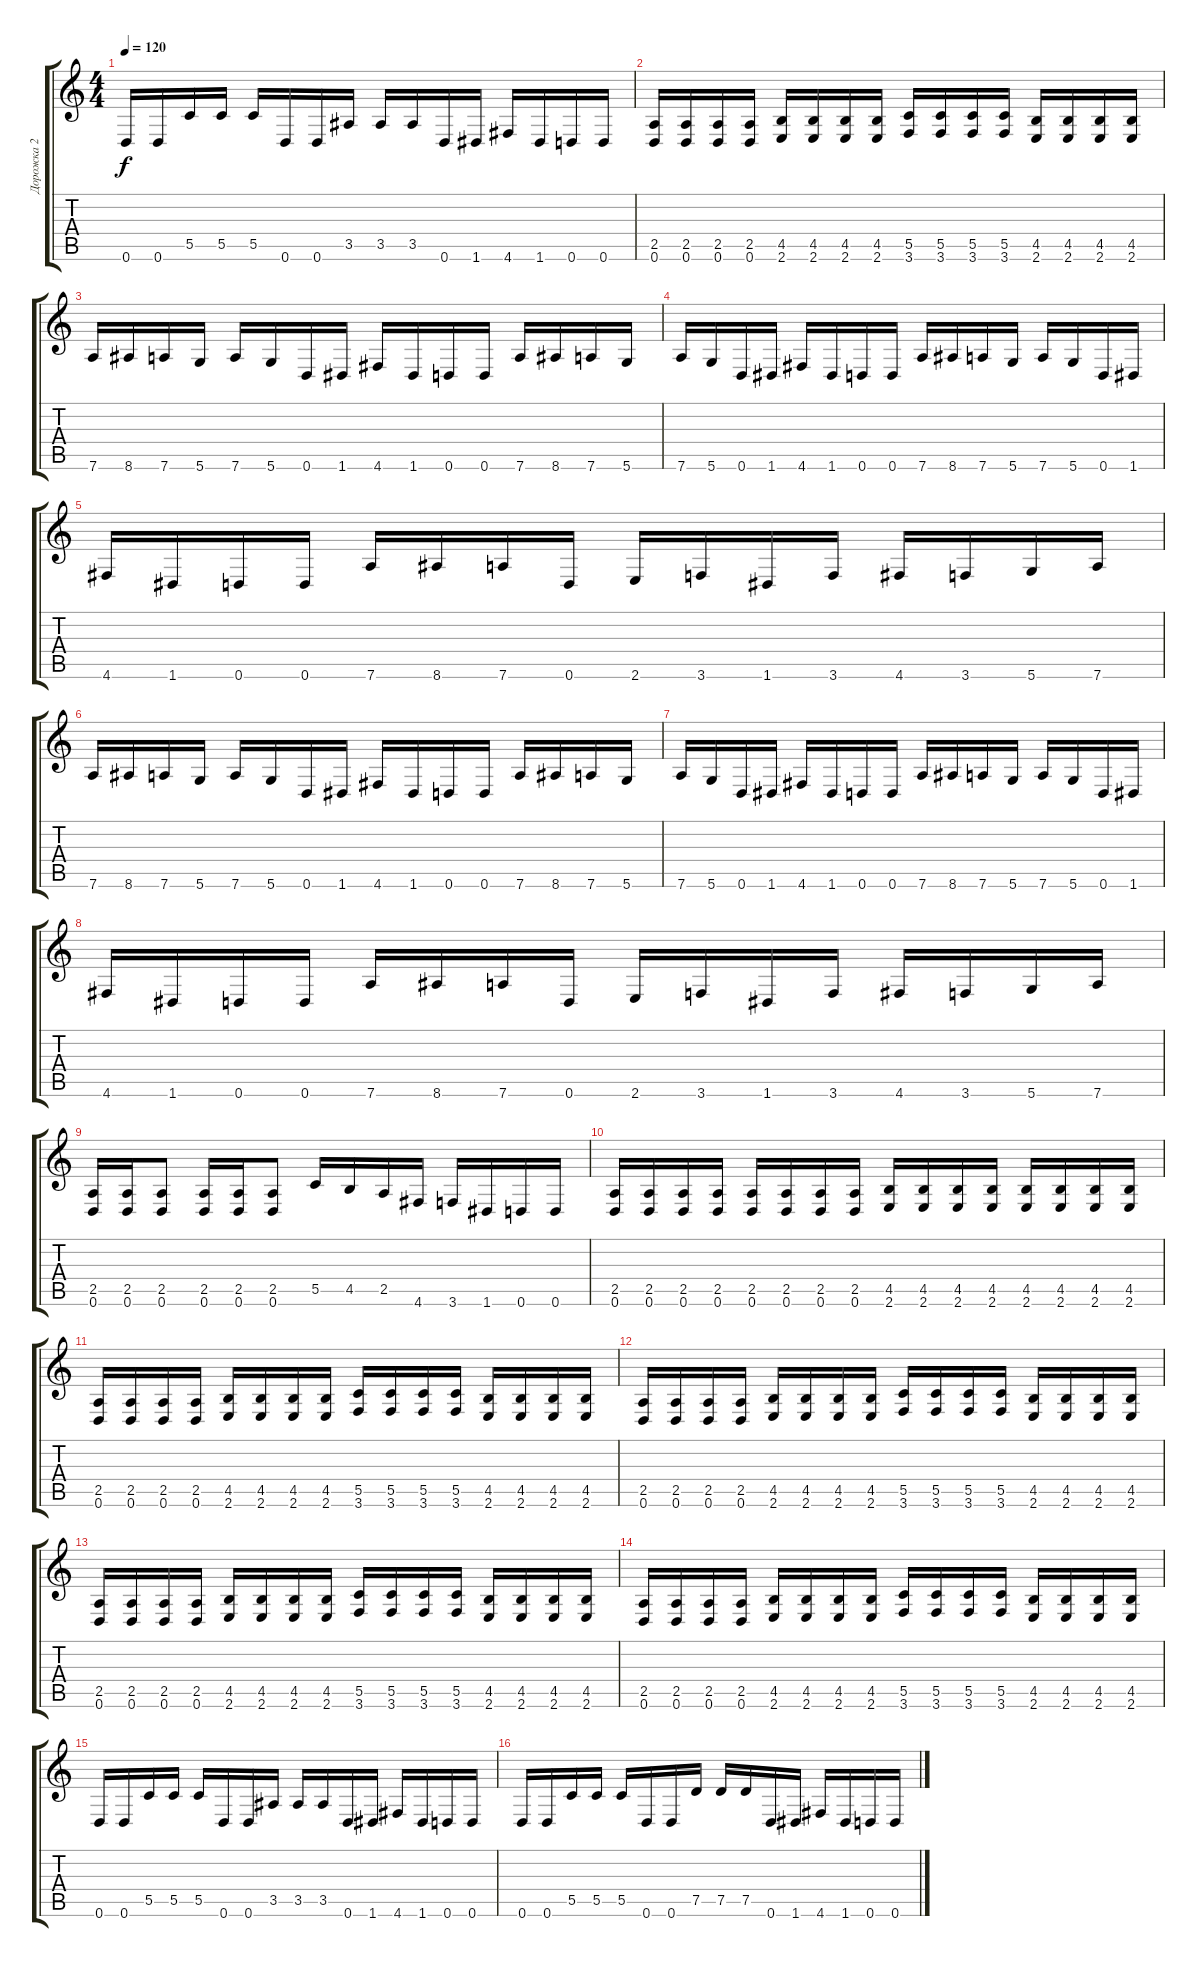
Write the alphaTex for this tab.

\track ("Дорожка 2" "Дорожка 2") {instrument distortionguitar}
\staff {score tabs}
\tuning (D4 A3 F3 C3 G2 D2) {hide}
\ts (4 4)
\tempo 120
\clef g2
\ks c
0.6.16{dy f} 0.6.16 5.5.16 5.5.16 5.5.16 0.6.16 0.6.16 3.5.16 3.5.16 3.5.16 0.6.16 1.6.16 4.6.16 1.6.16 0.6.16 0.6.16 |
(2.5 0.6).16 (2.5 0.6).16 (2.5 0.6).16 (2.5 0.6).16 (4.5 2.6).16 (4.5 2.6).16 (4.5 2.6).16 (4.5 2.6).16 (5.5 3.6).16 (5.5 3.6).16 (5.5 3.6).16 (5.5 3.6).16 (4.5 2.6).16 (4.5 2.6).16 (4.5 2.6).16 (4.5 2.6).16 |
7.6.16 8.6.16 7.6.16 5.6.16 7.6.16 5.6.16 0.6.16 1.6.16 4.6.16 1.6.16 0.6.16 0.6.16 7.6.16 8.6.16 7.6.16 5.6.16 |
7.6.16 5.6.16 0.6.16 1.6.16 4.6.16 1.6.16 0.6.16 0.6.16 7.6.16 8.6.16 7.6.16 5.6.16 7.6.16 5.6.16 0.6.16 1.6.16 |
4.6.16 1.6.16 0.6.16 0.6.16 7.6.16 8.6.16 7.6.16 0.6.16 2.6.16 3.6.16 1.6.16 3.6.16 4.6.16 3.6.16 5.6.16 7.6.16 |
7.6.16 8.6.16 7.6.16 5.6.16 7.6.16 5.6.16 0.6.16 1.6.16 4.6.16 1.6.16 0.6.16 0.6.16 7.6.16 8.6.16 7.6.16 5.6.16 |
7.6.16 5.6.16 0.6.16 1.6.16 4.6.16 1.6.16 0.6.16 0.6.16 7.6.16 8.6.16 7.6.16 5.6.16 7.6.16 5.6.16 0.6.16 1.6.16 |
4.6.16 1.6.16 0.6.16 0.6.16 7.6.16 8.6.16 7.6.16 0.6.16 2.6.16 3.6.16 1.6.16 3.6.16 4.6.16 3.6.16 5.6.16 7.6.16 |
(2.5 0.6).16 (2.5 0.6).16 (2.5 0.6).8 (2.5 0.6).16 (2.5 0.6).16 (2.5 0.6).8 5.5.16 4.5.16 2.5.16 4.6.16 3.6.16 1.6.16 0.6.16 0.6.16 |
(2.5 0.6).16 (2.5 0.6).16 (2.5 0.6).16 (2.5 0.6).16 (2.5 0.6).16 (2.5 0.6).16 (2.5 0.6).16 (2.5 0.6).16 (4.5 2.6).16 (4.5 2.6).16 (4.5 2.6).16 (4.5 2.6).16 (4.5 2.6).16 (4.5 2.6).16 (4.5 2.6).16 (4.5 2.6).16 |
(2.5 0.6).16 (2.5 0.6).16 (2.5 0.6).16 (2.5 0.6).16 (4.5 2.6).16 (4.5 2.6).16 (4.5 2.6).16 (4.5 2.6).16 (5.5 3.6).16 (5.5 3.6).16 (5.5 3.6).16 (5.5 3.6).16 (4.5 2.6).16 (4.5 2.6).16 (4.5 2.6).16 (4.5 2.6).16 |
(2.5 0.6).16 (2.5 0.6).16 (2.5 0.6).16 (2.5 0.6).16 (4.5 2.6).16 (4.5 2.6).16 (4.5 2.6).16 (4.5 2.6).16 (5.5 3.6).16 (5.5 3.6).16 (5.5 3.6).16 (5.5 3.6).16 (4.5 2.6).16 (4.5 2.6).16 (4.5 2.6).16 (4.5 2.6).16 |
(2.5 0.6).16 (2.5 0.6).16 (2.5 0.6).16 (2.5 0.6).16 (4.5 2.6).16 (4.5 2.6).16 (4.5 2.6).16 (4.5 2.6).16 (5.5 3.6).16 (5.5 3.6).16 (5.5 3.6).16 (5.5 3.6).16 (4.5 2.6).16 (4.5 2.6).16 (4.5 2.6).16 (4.5 2.6).16 |
(2.5 0.6).16 (2.5 0.6).16 (2.5 0.6).16 (2.5 0.6).16 (4.5 2.6).16 (4.5 2.6).16 (4.5 2.6).16 (4.5 2.6).16 (5.5 3.6).16 (5.5 3.6).16 (5.5 3.6).16 (5.5 3.6).16 (4.5 2.6).16 (4.5 2.6).16 (4.5 2.6).16 (4.5 2.6).16 |
0.6.16 0.6.16 5.5.16 5.5.16 5.5.16 0.6.16 0.6.16 3.5.16 3.5.16 3.5.16 0.6.16 1.6.16 4.6.16 1.6.16 0.6.16 0.6.16 |
0.6.16 0.6.16 5.5.16 5.5.16 5.5.16 0.6.16 0.6.16 7.5.16 7.5.16 7.5.16 0.6.16 1.6.16 4.6.16 1.6.16 0.6.16 0.6.16
